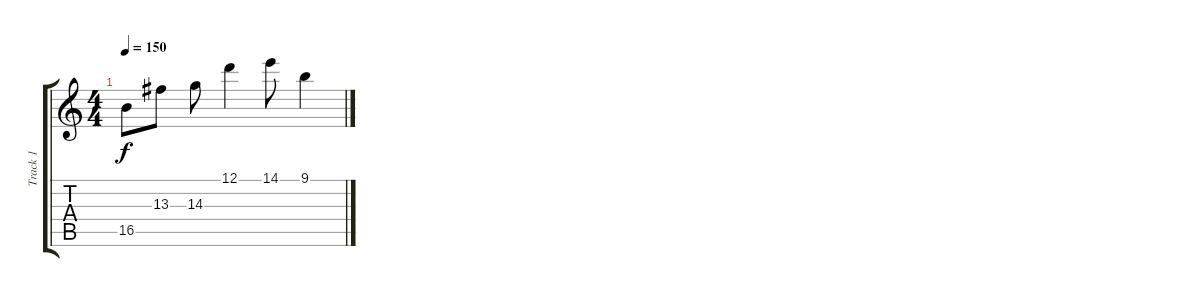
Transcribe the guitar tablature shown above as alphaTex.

\track ("Track 1" "Track 1") {instrument distortionguitar}
\staff {score tabs}
\tuning (D4 A3 F3 C3 G2 C2) {hide}
\ts (4 4)
\tempo 150
\clef g2
\ks c
16.5.8{dy f} 13.3.8 14.3.8 12.1.4 14.1.8 9.1.4
